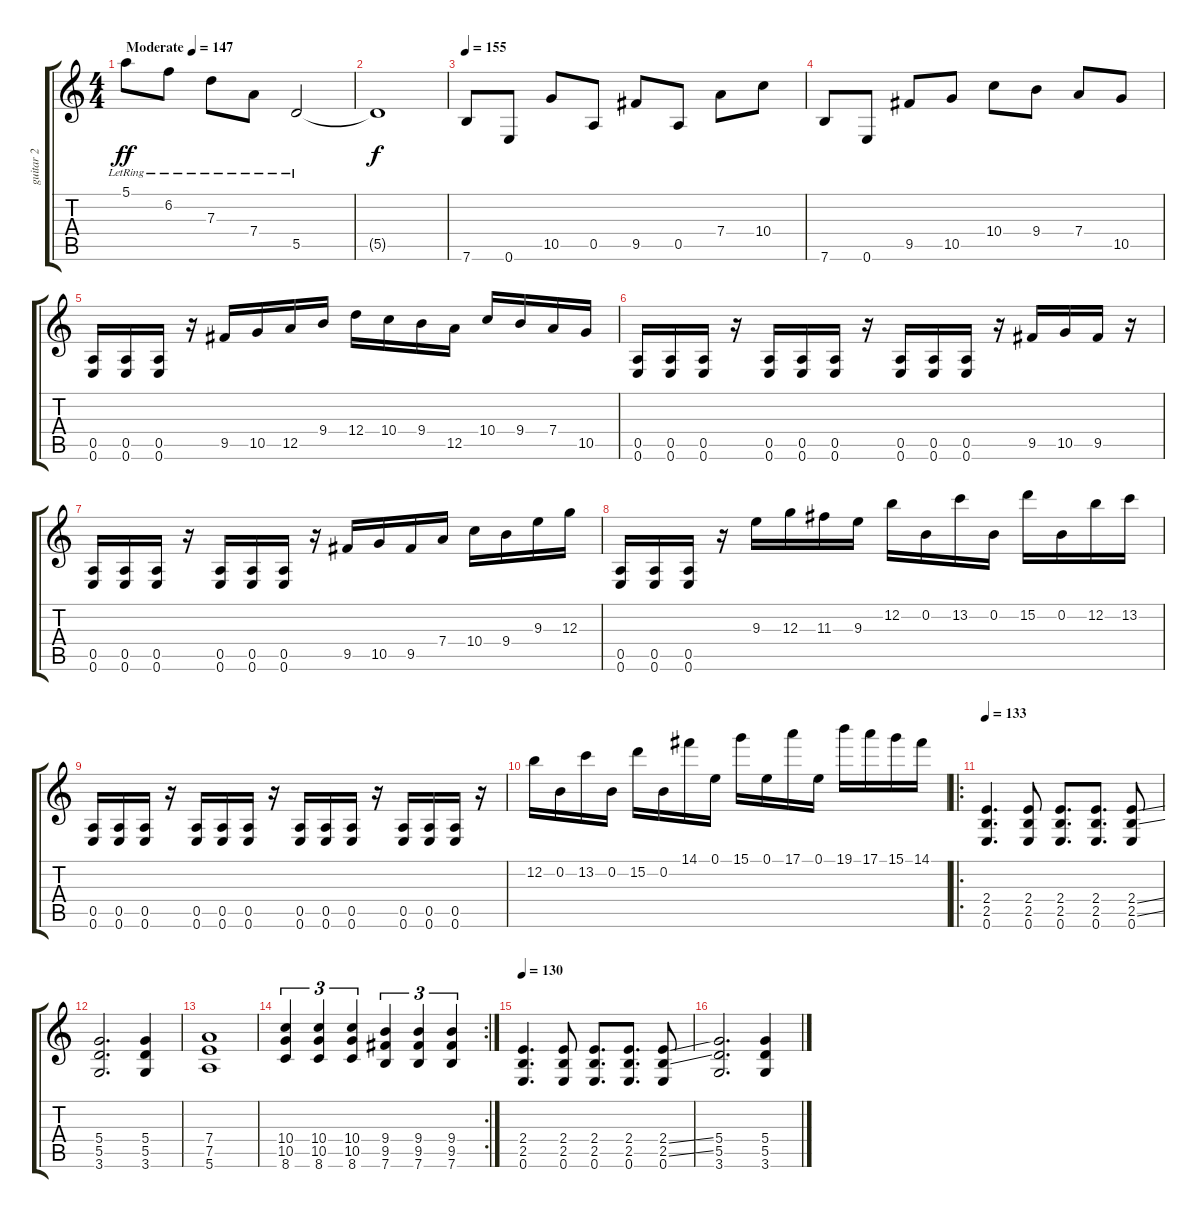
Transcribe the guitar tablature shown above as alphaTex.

\track ("guitar 2" "guitar 2") {instrument distortionguitar}
\staff {score tabs}
\tuning (E4 B3 G3 D3 A2 E2) {hide}
\ts (4 4)
\tempo (147 "Moderate")
\clef g2
\ks c
5.1{lr}.8{dy ff instrument distortionguitar} 6.2{lr}.8 7.3{lr}.8 7.4{lr}.8 5.5{lr}.2 |
5.5{t}.1{dy f} |
\tempo 155
7.6.8{instrument distortionguitar} 0.6.8 10.5.8 0.5.8 9.5.8 0.5.8 7.4.8 10.4.8 |
7.6.8 0.6.8 9.5.8 10.5.8 10.4.8 9.4.8 7.4.8 10.5.8 |
(0.5 0.6).16 (0.5 0.6).16 (0.5 0.6).16 r.16 9.5.16 10.5.16 12.5.16 9.4.16 12.4.16 10.4.16 9.4.16 12.5.16 10.4.16 9.4.16 7.4.16 10.5.16 |
(0.5 0.6).16 (0.5 0.6).16 (0.5 0.6).16 r.16 (0.5 0.6).16 (0.5 0.6).16 (0.5 0.6).16 r.16 (0.5 0.6).16 (0.5 0.6).16 (0.5 0.6).16 r.16 9.5.16 10.5.16 9.5.16 r.16 |
(0.5 0.6).16 (0.5 0.6).16 (0.5 0.6).16 r.16 (0.5 0.6).16 (0.5 0.6).16 (0.5 0.6).16 r.16 9.5.16 10.5.16 9.5.16 7.4.16 10.4.16 9.4.16 9.3.16 12.3.16 |
(0.5 0.6).16 (0.5 0.6).16 (0.5 0.6).16 r.16 9.3.16 12.3.16 11.3.16 9.3.16 12.2.16 0.2.16 13.2.16 0.2.16 15.2.16 0.2.16 12.2.16 13.2.16 |
(0.5 0.6).16 (0.5 0.6).16 (0.5 0.6).16 r.16 (0.5 0.6).16 (0.5 0.6).16 (0.5 0.6).16 r.16 (0.5 0.6).16 (0.5 0.6).16 (0.5 0.6).16 r.16 (0.5 0.6).16 (0.5 0.6).16 (0.5 0.6).16 r.16 |
12.2.16 0.2.16 13.2.16 0.2.16 15.2.16 0.2.16 14.1.16 0.1.16 15.1.16 0.1.16 17.1.16 0.1.16 19.1.16 17.1.16 15.1.16 14.1.16 |
\ro
\tempo 133
(2.4 2.5 0.6).4{d} (2.4 2.5 0.6).8 (2.4 2.5 0.6).8{d} (2.4 2.5 0.6).8{d} (2.4{ss} 2.5{ss} 0.6).8 |
(5.4 5.5 3.6).2{d} (5.4 5.5 3.6).4 |
(7.4 7.5 5.6).1 |
\rc 2
(10.4 10.5 8.6).4{tu (3 2)} (10.4 10.5 8.6).4{tu (3 2)} (10.4 10.5 8.6).4{tu (3 2)} (9.4 9.5 7.6).4{tu (3 2)} (9.4 9.5 7.6).4{tu (3 2)} (9.4 9.5 7.6).4{tu (3 2)} |
\tempo 130
(2.4 2.5 0.6).4{d} (2.4 2.5 0.6).8 (2.4 2.5 0.6).8{d} (2.4 2.5 0.6).8{d} (2.4{ss} 2.5{ss} 0.6).8 |
(5.4 5.5 3.6).2{d} (5.4 5.5 3.6).4
